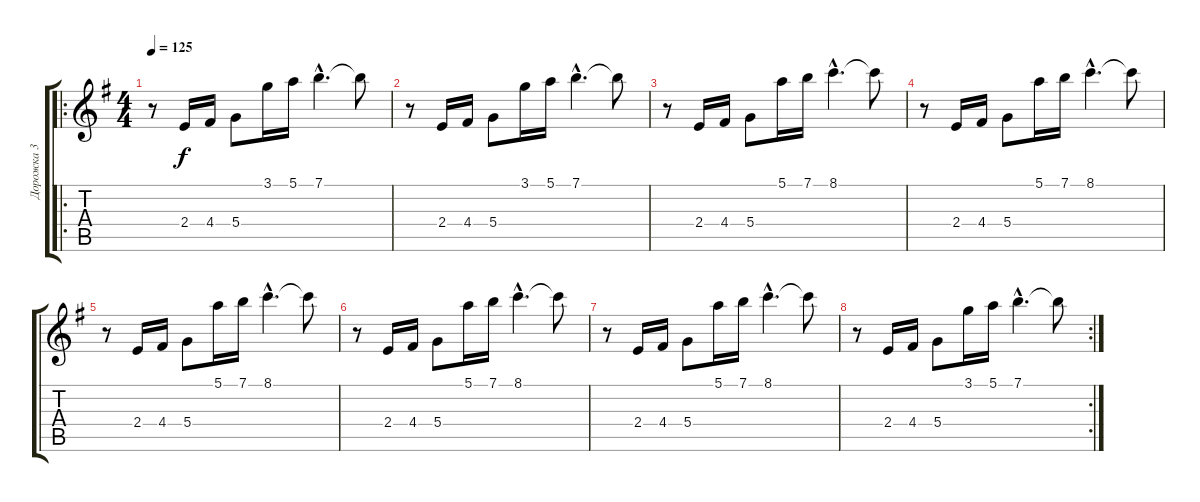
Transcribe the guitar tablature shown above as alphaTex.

\track ("Дорожка 3" "Дорожка 3") {instrument acousticguitarsteel}
\staff {score tabs}
\tuning (E4 B3 G3 D3 A2 E2) {hide}
\ro
\ts (4 4)
\tempo 125
\clef g2
\ks eminor
r.8{dy mp} 2.4.16{dy f} 4.4.16 5.4.8 3.1.16 5.1.16 7.1{hac}.4{d} 7.1{t}.8 |
r.8 2.4.16 4.4.16 5.4.8 3.1.16 5.1.16 7.1{hac}.4{d} 7.1{t}.8 |
r.8 2.4.16 4.4.16 5.4.8 5.1.16 7.1.16 8.1{hac}.4{d} 8.1{t}.8 |
r.8 2.4.16 4.4.16 5.4.8 5.1.16 7.1.16 8.1{hac}.4{d} 8.1{t}.8 |
r.8 2.4.16 4.4.16 5.4.8 5.1.16 7.1.16 8.1{hac}.4{d} 8.1{t}.8 |
r.8 2.4.16 4.4.16 5.4.8 5.1.16 7.1.16 8.1{hac}.4{d} 8.1{t}.8 |
r.8 2.4.16 4.4.16 5.4.8 5.1.16 7.1.16 8.1{hac}.4{d} 8.1{t}.8 |
\rc 2
r.8 2.4.16 4.4.16 5.4.8 3.1.16 5.1.16 7.1{hac}.4{d} 7.1{t}.8
